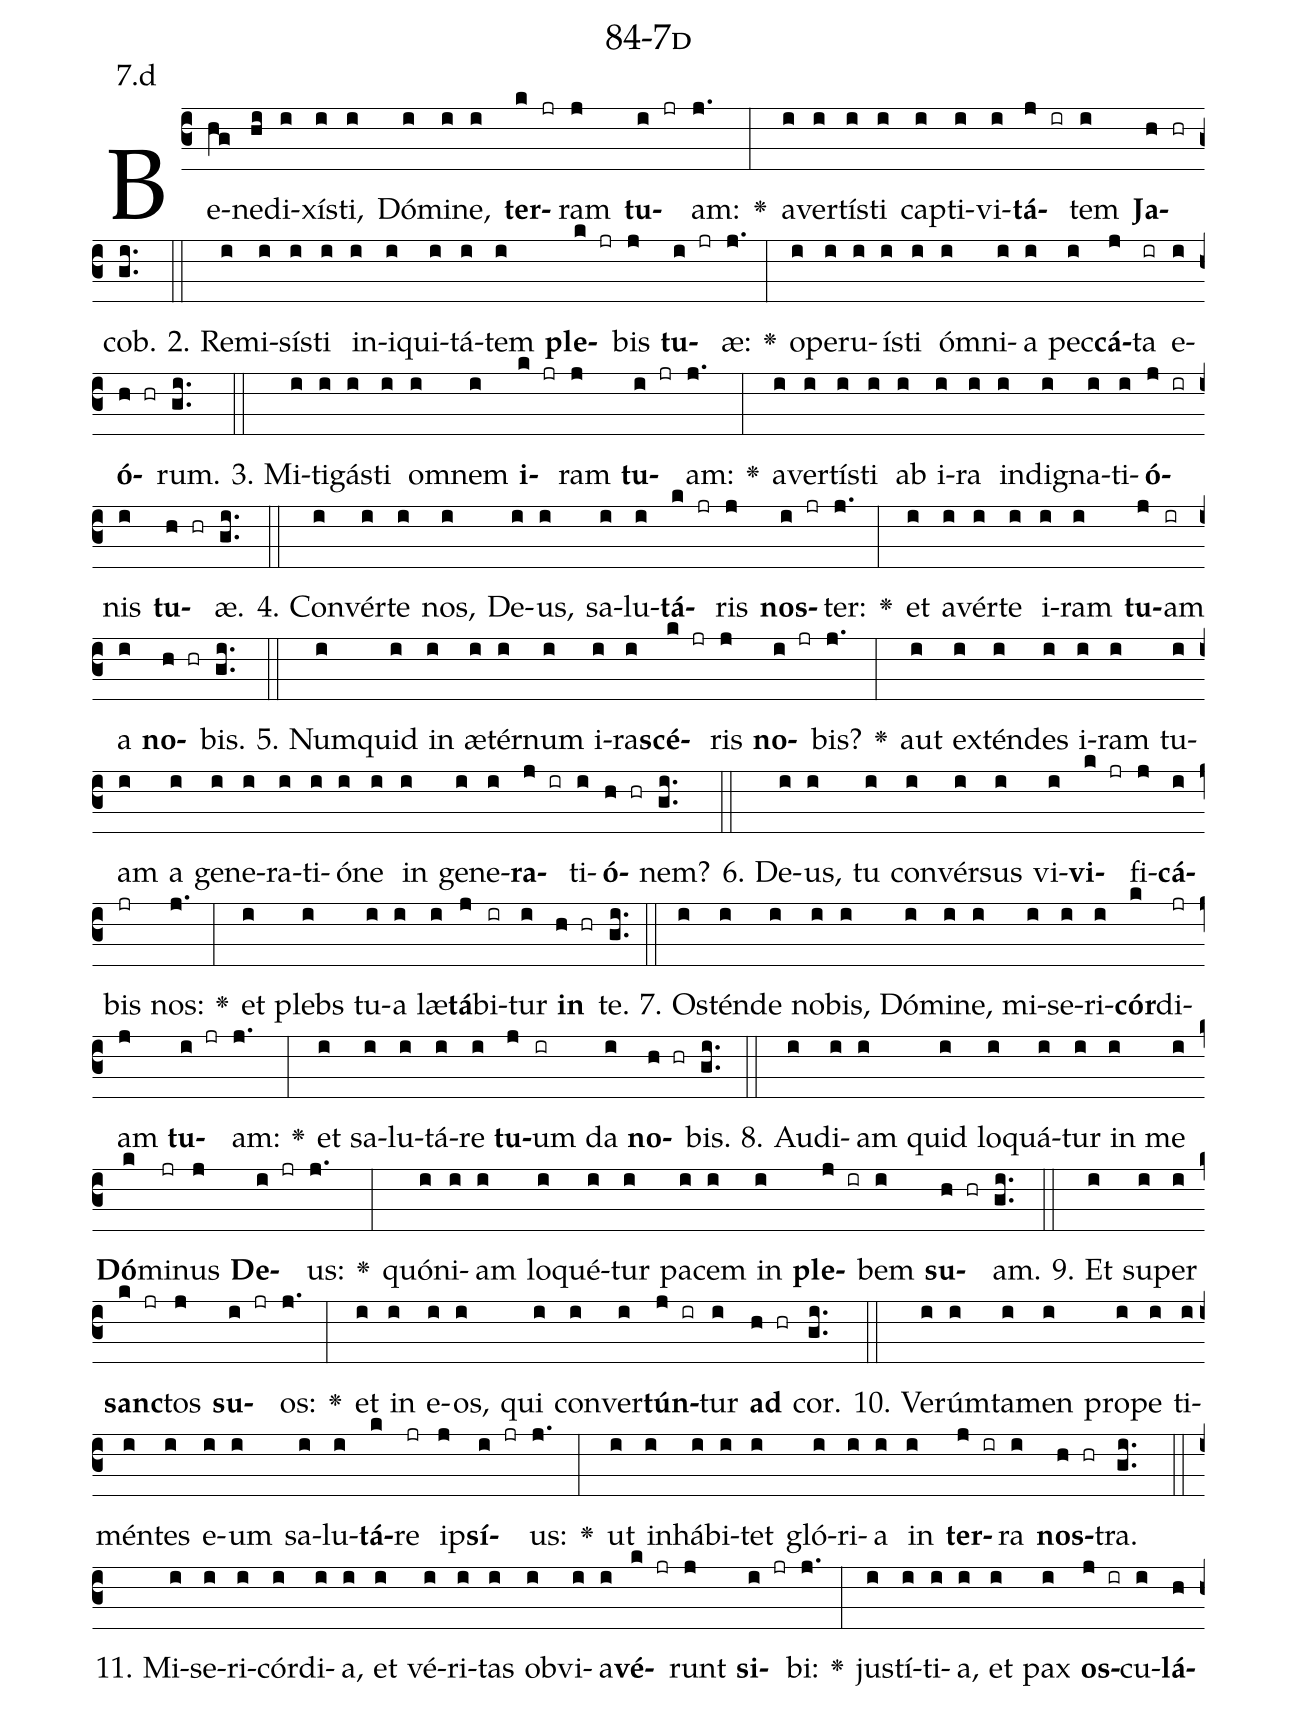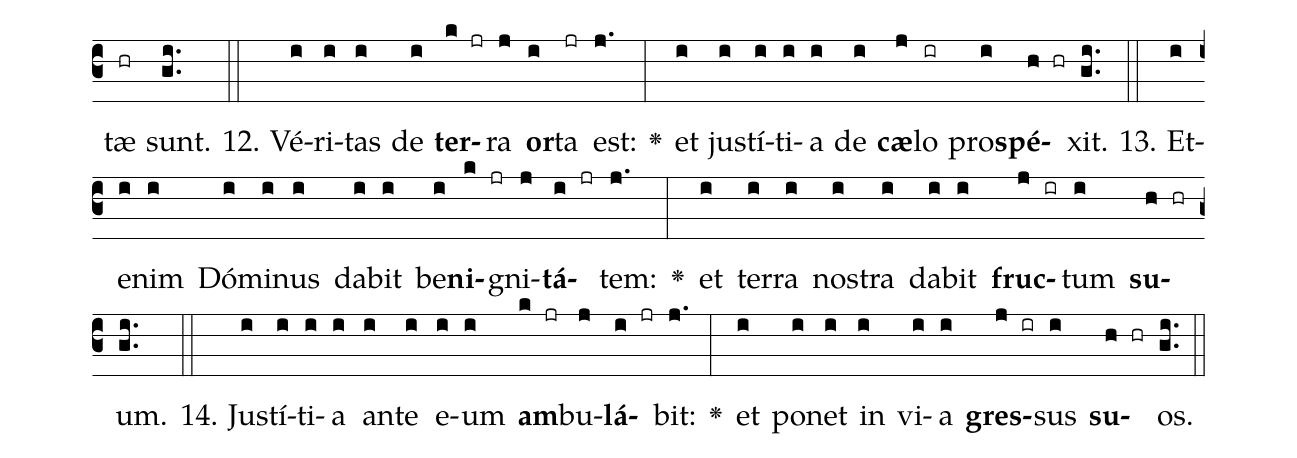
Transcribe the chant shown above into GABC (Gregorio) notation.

name: 84-7d;
annotation: 7.d;
%%
(c3)Be(hg)ne(hi)di(i)xís(i)ti,(i) Dó(i)mi(i)ne,(i) <b>ter</b>(k jr)ram(j) <b>tu</b>(i jr)am:(j.) <v>\greheightstar</v>(:) a(i)ver(i)tís(i)ti(i) cap(i)ti(i)vi(i)<b>tá</b>(j ir)tem(i) <b>Ja</b>(h hr)cob.(gi..) (::)
2. Re(i)mi(i)sís(i)ti(i) in(i)i(i)qui(i)tá(i)tem(i) <b>ple</b>(k jr)bis(j) <b>tu</b>(i jr)æ:(j.) <v>\greheightstar</v>(:) o(i)pe(i)ru(i)ís(i)ti(i) óm(i)ni(i)a(i) pec(i)<b>cá</b>(j)ta(ir) e(i)<b>ó</b>(h hr)rum.(gi..) (::)
3. Mi(i)ti(i)gás(i)ti(i) om(i)nem(i) <b>i</b>(k jr)ram(j) <b>tu</b>(i jr)am:(j.) <v>\greheightstar</v>(:) a(i)ver(i)tís(i)ti(i) ab(i) i(i)ra(i) in(i)di(i)gna(i)ti(i)<b>ó</b>(j ir)nis(i) <b>tu</b>(h hr)æ.(gi..) (::)
4. Con(i)vér(i)te(i) nos,(i) De(i)us,(i) sa(i)lu(i)<b>tá</b>(k jr)ris(j) <b>nos</b>(i jr)ter:(j.) <v>\greheightstar</v>(:) et(i) a(i)vér(i)te(i) i(i)ram(i) <b>tu</b>(j)am(ir) a(i) <b>no</b>(h hr)bis.(gi..) (::)
5. Num(i)quid(i) in(i) æ(i)tér(i)num(i) i(i)ra(i)<b>scé</b>(k jr)ris(j) <b>no</b>(i jr)bis?(j.) <v>\greheightstar</v>(:) aut(i) ex(i)tén(i)des(i) i(i)ram(i) tu(i)am(i) a(i) ge(i)ne(i)ra(i)ti(i)ó(i)ne(i) in(i) ge(i)ne(i)<b>ra</b>(j ir)ti(i)<b>ó</b>(h hr)nem?(gi..) (::)
6. De(i)us,(i) tu(i) con(i)vér(i)sus(i) vi(i)<b>vi</b>(k jr)fi(j)<b>cá</b>(i)bis(jr) nos:(j.) <v>\greheightstar</v>(:) et(i) plebs(i) tu(i)a(i) læ(i)<b>tá</b>(j)bi(ir)tur(i) <b>in</b>(h hr) te.(gi..) (::)
7. Os(i)tén(i)de(i) no(i)bis,(i) Dó(i)mi(i)ne,(i) mi(i)se(i)ri(i)<b>cór</b>(k)di(jr)am(j) <b>tu</b>(i jr)am:(j.) <v>\greheightstar</v>(:) et(i) sa(i)lu(i)tá(i)re(i) <b>tu</b>(j)um(ir) da(i) <b>no</b>(h hr)bis.(gi..) (::)
8. Au(i)di(i)am(i) quid(i) lo(i)quá(i)tur(i) in(i) me(i) <b>Dó</b>(k)mi(jr)nus(j) <b>De</b>(i jr)us:(j.) <v>\greheightstar</v>(:) quón(i)i(i)am(i) lo(i)qué(i)tur(i) pa(i)cem(i) in(i) <b>ple</b>(j ir)bem(i) <b>su</b>(h hr)am.(gi..) (::)
9. Et(i) su(i)per(i) <b>sanc</b>(k jr)tos(j) <b>su</b>(i jr)os:(j.) <v>\greheightstar</v>(:) et(i) in(i) e(i)os,(i) qui(i) con(i)ver(i)<b>tún</b>(j ir)tur(i) <b>ad</b>(h hr) cor.(gi..) (::)
10. Ve(i)rúm(i)ta(i)men(i) pro(i)pe(i) ti(i)mén(i)tes(i) e(i)um(i) sa(i)lu(i)<b>tá</b>(k)re(jr) ip(j)<b>sí</b>(i jr)us:(j.) <v>\greheightstar</v>(:) ut(i) in(i)há(i)bi(i)tet(i) gló(i)ri(i)a(i) in(i) <b>ter</b>(j ir)ra(i) <b>nos</b>(h hr)tra.(gi..) (::)
11. Mi(i)se(i)ri(i)cór(i)di(i)a,(i) et(i) vé(i)ri(i)tas(i) ob(i)vi(i)a(i)<b>vé</b>(k jr)runt(j) <b>si</b>(i jr)bi:(j.) <v>\greheightstar</v>(:) jus(i)tí(i)ti(i)a,(i) et(i) pax(i) <b>os</b>(j ir)cu(i)<b>lá</b>(h)tæ(hr) sunt.(gi..) (::)
12. Vé(i)ri(i)tas(i) de(i) <b>ter</b>(k jr)ra(j) <b>or</b>(i)ta(jr) est:(j.) <v>\greheightstar</v>(:) et(i) jus(i)tí(i)ti(i)a(i) de(i) <b>cæ</b>(j)lo(ir) pro(i)<b>spé</b>(h hr)xit.(gi..) (::)
13. Et(i)e(i)nim(i) Dó(i)mi(i)nus(i) da(i)bit(i) be(i)<b>ni</b>(k jr)gni(j)<b>tá</b>(i jr)tem:(j.) <v>\greheightstar</v>(:) et(i) ter(i)ra(i) nos(i)tra(i) da(i)bit(i) <b>fruc</b>(j ir)tum(i) <b>su</b>(h hr)um.(gi..) (::)
14. Jus(i)tí(i)ti(i)a(i) an(i)te(i) e(i)um(i) <b>am</b>(k jr)bu(j)<b>lá</b>(i jr)bit:(j.) <v>\greheightstar</v>(:) et(i) po(i)net(i) in(i) vi(i)a(i) <b>gres</b>(j ir)sus(i) <b>su</b>(h hr)os.(gi..) (::)
